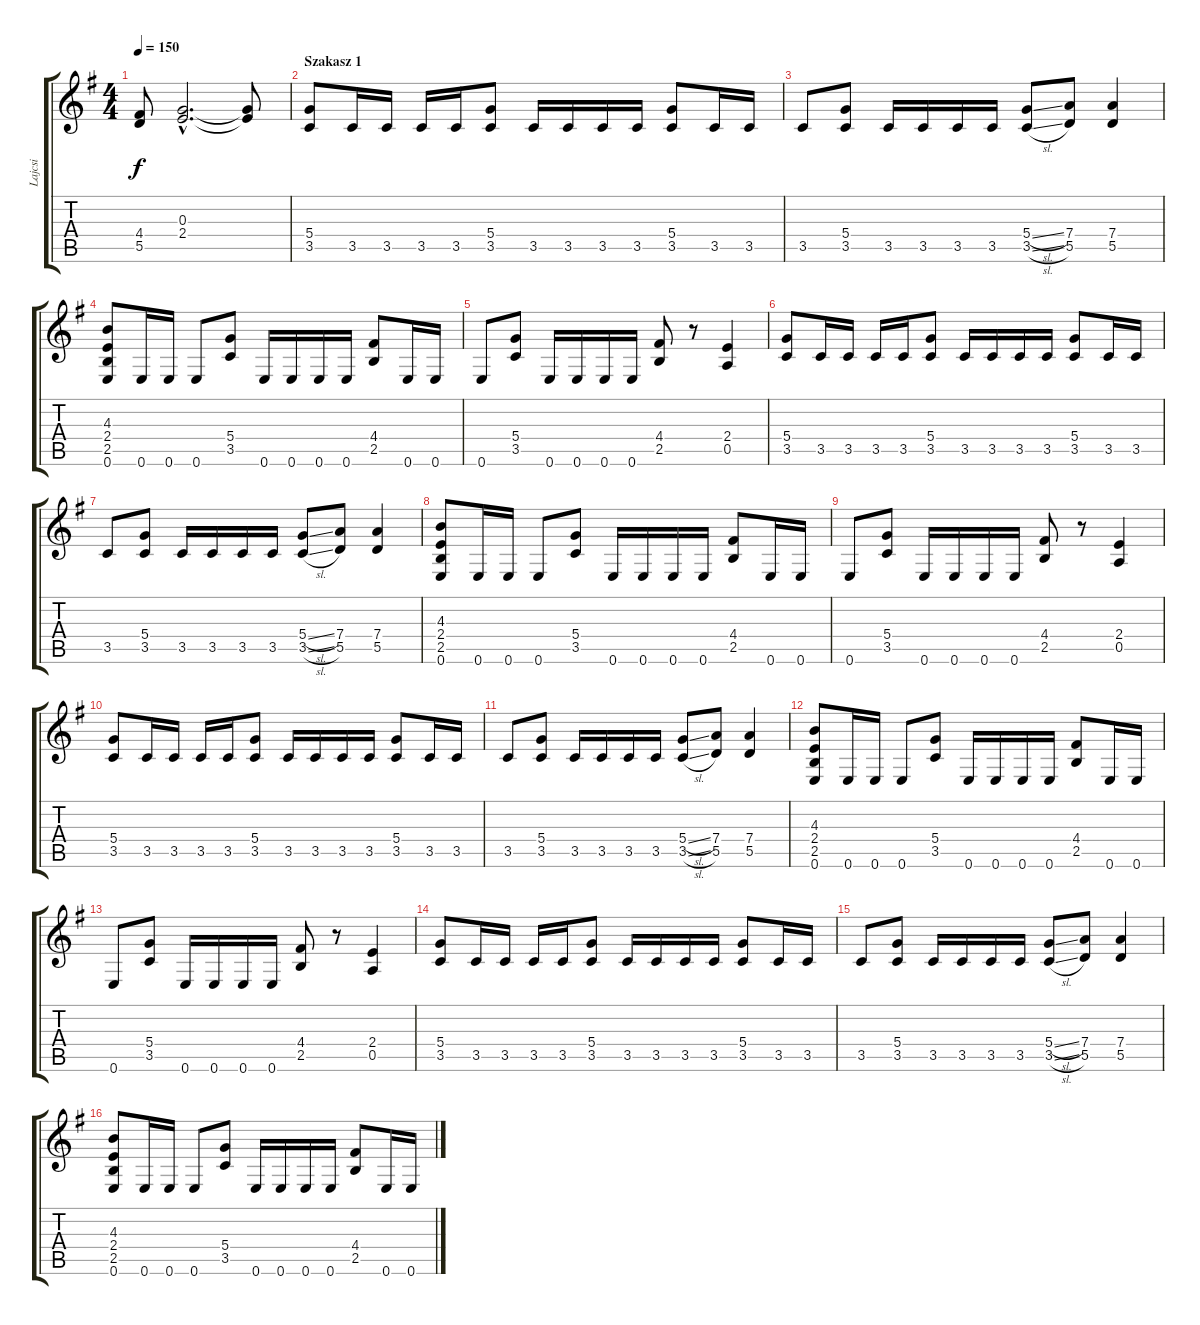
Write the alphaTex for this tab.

\track ("Lajcsi" "Lajcsi") {instrument distortionguitar}
\staff {score tabs}
\tuning (E4 B3 G3 D3 A2 E2) {hide}
\ts (4 4)
\tempo 150
\clef g2
\ks eminor
(4.4{t} 5.5{t}).8{dy f} (0.3{hac} 2.4{hac}).2{d} (0.3{t} 2.4{t}).8 |
\section ("" "Szakasz 1")
(5.4 3.5).8 3.5.16 3.5.16 3.5.16 3.5.16 (5.4 3.5).8 3.5.16 3.5.16 3.5.16 3.5.16 (5.4 3.5).8 3.5.16 3.5.16 |
3.5.8 (5.4 3.5).8 3.5.16 3.5.16 3.5.16 3.5.16 (5.4{sl} 3.5{sl}).8 (7.4 5.5).8 (7.4 5.5).4 |
(4.3 2.4 2.5 0.6).8 0.6.16 0.6.16 0.6.8 (5.4 3.5).8 0.6.16 0.6.16 0.6.16 0.6.16 (4.4 2.5).8 0.6.16 0.6.16 |
0.6.8 (5.4 3.5).8 0.6.16 0.6.16 0.6.16 0.6.16 (4.4 2.5).8 r.8 (2.4 0.5).4 |
(5.4 3.5).8 3.5.16 3.5.16 3.5.16 3.5.16 (5.4 3.5).8 3.5.16 3.5.16 3.5.16 3.5.16 (5.4 3.5).8 3.5.16 3.5.16 |
3.5.8 (5.4 3.5).8 3.5.16 3.5.16 3.5.16 3.5.16 (5.4{sl} 3.5{sl}).8 (7.4 5.5).8 (7.4 5.5).4 |
(4.3 2.4 2.5 0.6).8 0.6.16 0.6.16 0.6.8 (5.4 3.5).8 0.6.16 0.6.16 0.6.16 0.6.16 (4.4 2.5).8 0.6.16 0.6.16 |
0.6.8 (5.4 3.5).8 0.6.16 0.6.16 0.6.16 0.6.16 (4.4 2.5).8 r.8 (2.4 0.5).4 |
(5.4 3.5).8 3.5.16 3.5.16 3.5.16 3.5.16 (5.4 3.5).8 3.5.16 3.5.16 3.5.16 3.5.16 (5.4 3.5).8 3.5.16 3.5.16 |
3.5.8 (5.4 3.5).8 3.5.16 3.5.16 3.5.16 3.5.16 (5.4{sl} 3.5{sl}).8 (7.4 5.5).8 (7.4 5.5).4 |
(4.3 2.4 2.5 0.6).8 0.6.16 0.6.16 0.6.8 (5.4 3.5).8 0.6.16 0.6.16 0.6.16 0.6.16 (4.4 2.5).8 0.6.16 0.6.16 |
0.6.8 (5.4 3.5).8 0.6.16 0.6.16 0.6.16 0.6.16 (4.4 2.5).8 r.8 (2.4 0.5).4 |
(5.4 3.5).8 3.5.16 3.5.16 3.5.16 3.5.16 (5.4 3.5).8 3.5.16 3.5.16 3.5.16 3.5.16 (5.4 3.5).8 3.5.16 3.5.16 |
3.5.8 (5.4 3.5).8 3.5.16 3.5.16 3.5.16 3.5.16 (5.4{sl} 3.5{sl}).8 (7.4 5.5).8 (7.4 5.5).4 |
(4.3 2.4 2.5 0.6).8 0.6.16 0.6.16 0.6.8 (5.4 3.5).8 0.6.16 0.6.16 0.6.16 0.6.16 (4.4 2.5).8 0.6.16 0.6.16
